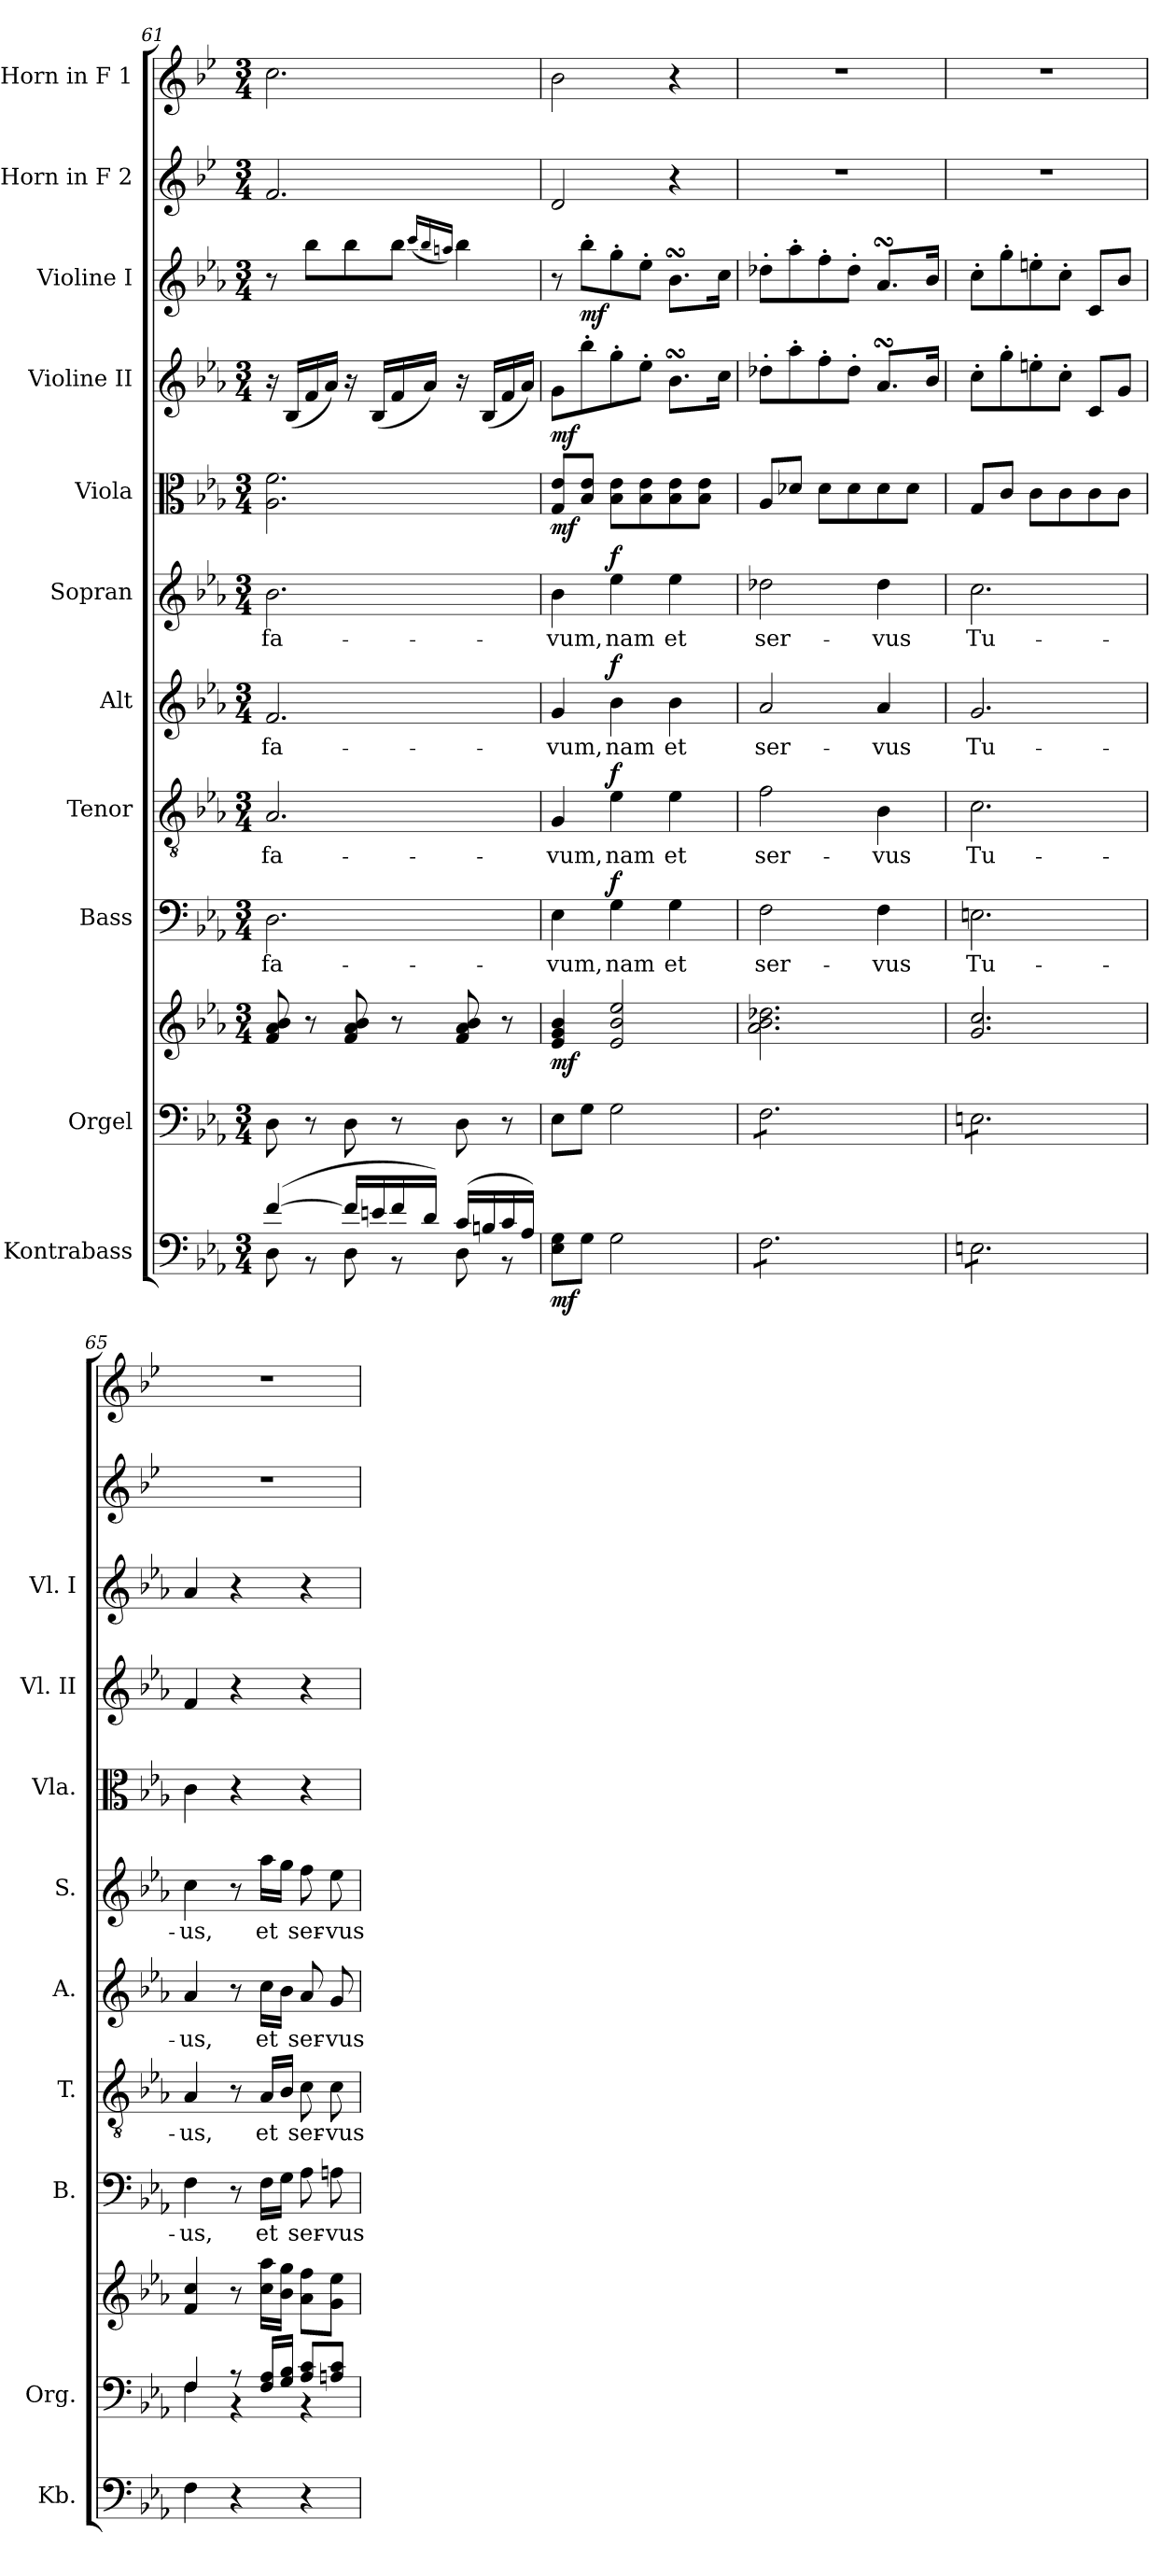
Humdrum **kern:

**kern	**dynam	**kern	**kern	**dynam	**kern	**text	**dynam	**kern	**text	**dynam	**kern	**text	**dynam	**kern	**text	**dynam	**kern	**dynam	**kern	**dynam	**kern	**dynam	**kern	**kern
*part11	*part11	*part10	*part10	*part10	*part9	*part9	*part9	*part8	*part8	*part8	*part7	*part7	*part7	*part6	*part6	*part6	*part5	*part5	*part4	*part4	*part3	*part3	*part2	*part1
*staff12	*staff12	*staff11	*staff10	*staff10/11	*staff9	*staff9	*staff9	*staff8	*staff8	*staff8	*staff7	*staff7	*staff7	*staff6	*staff6	*staff6	*staff5	*staff5	*staff4	*staff4	*staff3	*staff3	*staff2	*staff1
*I"Kontrabass	*	*I"Orgel	*	*	*I"Bass	*	*	*I"Tenor	*	*	*I"Alt	*	*	*I"Sopran	*	*	*I"Viola	*	*I"Violine II	*	*I"Violine I	*	*I"Horn in F 2	*I"Horn in F 1
*I'Kb.	*	*I'Org.	*	*	*I'B.	*	*	*I'T.	*	*	*I'A.	*	*	*I'S.	*	*	*I'Vla.	*	*I'Vl. II	*	*I'Vl. I	*	*	*
*clefF4	*	*clefF4	*clefG2	*	*clefF4	*	*	*clefGv2	*	*	*clefG2	*	*	*clefG2	*	*	*clefC3	*	*clefG2	*	*clefG2	*	*clefG2	*clefG2
*ITrd7c12	*	*	*	*	*	*	*	*	*	*	*	*	*	*	*	*	*	*	*	*	*	*	*ITrd4c7	*ITrd4c7
*k[b-e-a-]	*	*k[b-e-a-]	*k[b-e-a-]	*	*k[b-e-a-]	*	*	*k[b-e-a-]	*	*	*k[b-e-a-]	*	*	*k[b-e-a-]	*	*	*k[b-e-a-]	*	*k[b-e-a-]	*	*k[b-e-a-]	*	*k[b-e-a-]	*k[b-e-a-]
*E-:	*	*E-:	*E-:	*	*E-:	*	*	*E-:	*	*	*E-:	*	*	*E-:	*	*	*E-:	*	*E-:	*	*E-:	*	*E-:	*E-:
*M3/4	*	*M3/4	*M3/4	*	*M3/4	*	*	*M3/4	*	*	*M3/4	*	*	*M3/4	*	*	*M3/4	*	*M3/4	*	*M3/4	*	*M3/4	*M3/4
=61	=61	=61	=61	=61	=61	=61	=61	=61	=61	=61	=61	=61	=61	=61	=61	=61	=61	=61	=61	=61	=61	=61	=61	=61
*^	*	*	*	*	*	*	*	*	*	*	*	*	*	*	*	*	*	*	*	*	*	*	*	*
!	!	!	!	!	!	!	!LO:LY:b	!	!	!LO:LY:b	!	!	!LO:LY:b	!	!	!LO:LY:b	!	!	!	!	!	!	!	!	!
([>4F/	8DD\	.	8D\	8f/ 8a-/ 8b-/	.	2.D\	fa-	.	2.A-/	fa-	.	2.f/	fa-	.	2.b-\	fa-	.	2.A-\ 2.f\	.	16r	.	8r	.	2.B-/	2.f\
.	.	.	.	.	.	.	.	.	.	.	.	.	.	.	.	.	.	.	.	(<16B-/LL	.	.	.	.	.
.	8r	.	8r	8r	.	.	.	.	.	.	.	.	.	.	.	.	.	.	.	16f/	.	8bb-\L	.	.	.
.	.	.	.	.	.	.	.	.	.	.	.	.	.	.	.	.	.	.	.	16a-/JJ)	.	.	.	.	.
16F/LL]	8DD\	.	8D\	8f/ 8a-/ 8b-/	.	.	.	.	.	.	.	.	.	.	.	.	.	.	.	16r	.	8bb-\	.	.	.
16En/	.	.	.	.	.	.	.	.	.	.	.	.	.	.	.	.	.	.	.	(<16B-/LL	.	.	.	.	.
16F/	8r	.	8r	8r	.	.	.	.	.	.	.	.	.	.	.	.	.	.	.	16f/	.	8bb-\J	.	.	.
16D/JJ)	.	.	.	.	.	.	.	.	.	.	.	.	.	.	.	.	.	.	.	16a-/JJ)	.	.	.	.	.
.	.	.	.	.	.	.	.	.	.	.	.	.	.	.	.	.	.	.	.	.	.	(<16qccc/LL	.	.	.
.	.	.	.	.	.	.	.	.	.	.	.	.	.	.	.	.	.	.	.	.	.	16qbb-/	.	.	.
.	.	.	.	.	.	.	.	.	.	.	.	.	.	.	.	.	.	.	.	.	.	16qaan/JJ)	.	.	.
(>16C/LL	8DD\	.	8D\	8f/ 8a-/ 8b-/	.	.	.	.	.	.	.	.	.	.	.	.	.	.	.	16r	.	4bb-\	.	.	.
16BBn/	.	.	.	.	.	.	.	.	.	.	.	.	.	.	.	.	.	.	.	(<16B-/LL	.	.	.	.	.
16C/	8r	.	8r	8r	.	.	.	.	.	.	.	.	.	.	.	.	.	.	.	16f/	.	.	.	.	.
16AA-/JJ)	.	.	.	.	.	.	.	.	.	.	.	.	.	.	.	.	.	.	.	16a-/JJ)	.	.	.	.	.
*v	*v	*	*	*	*	*	*	*	*	*	*	*	*	*	*	*	*	*	*	*	*	*	*	*	*
=62	=62	=62	=62	=62	=62	=62	=62	=62	=62	=62	=62	=62	=62	=62	=62	=62	=62	=62	=62	=62	=62	=62	=62	=62
!	!LO:DY:b	!	!	!LO:DY:b	!	!LO:LY:b	!	!	!LO:LY:b	!	!	!LO:LY:b	!	!	!LO:LY:b	!	!	!LO:DY:b	!	!LO:DY:b	!	!	!	!
8EE-\ 8GG\L	mf	8E-\L	4e-/ 4g/ 4b-/	mf	4E-\	-vum,	.	4G/	-vum,	.	4g/	-vum,	.	4b-\	-vum,	.	8G/ 8e-/L	mf	8g\L	mf	8r	.	2G/	2e-\
!	!	!	!	!	!	!	!	!	!	!	!	!	!	!	!	!	!	!	!	!	!	!LO:DY:b	!	!
8GG\J	.	8G\J	.	.	.	.	.	.	.	.	.	.	.	.	.	.	8B-/ 8e-/J	.	8bb-'>\	.	8bb-'>\L	mf	.	.
!	!	!	!	!	!	!LO:LY:b	!LO:DY:a	!	!LO:LY:b	!LO:DY:a	!	!LO:LY:b	!LO:DY:a	!	!LO:LY:b	!LO:DY:a	!	!	!	!	!	!	!	!
2GG\	.	2G\	2e-/ 2b-/ 2ee-/	.	4G\	nam	f	4e-\	nam	f	4b-\	nam	f	4ee-\	nam	f	8B-\ 8e-\L	.	8gg'>\	.	8gg'>\	.	.	.
.	.	.	.	.	.	.	.	.	.	.	.	.	.	.	.	.	8B-\ 8e-\	.	8ee-'>\J	.	8ee-'>\J	.	.	.
!	!	!	!	!	!	!LO:LY:b	!	!	!LO:LY:b	!	!	!LO:LY:b	!	!	!LO:LY:b	!	!	!	!	!	!	!	!	!
.	.	.	.	.	4G\	et	.	4e-\	et	.	4b-\	et	.	4ee-\	et	.	8B-\ 8e-\	.	8.b-sSSS\L	.	8.b-sSSS\L	.	4r	4r
.	.	.	.	.	.	.	.	.	.	.	.	.	.	.	.	.	8B-\ 8e-\J	.	.	.	.	.	.	.
.	.	.	.	.	.	.	.	.	.	.	.	.	.	.	.	.	.	.	16cc\Jk	.	16cc\Jk	.	.	.
!!LO:PB:g=z
=63	=63	=63	=63	=63	=63	=63	=63	=63	=63	=63	=63	=63	=63	=63	=63	=63	=63	=63	=63	=63	=63	=63	=63	=63
!	!	!	!	!	!	!LO:LY:b	!	!	!LO:LY:b	!	!	!LO:LY:b	!	!	!LO:LY:b	!	!	!	!	!	!	!	!	!
*tremolo	*	*	*	*	*	*	*	*	*	*	*	*	*	*	*	*	*	*	*	*	*	*	*	*
*	*	*tremolo	*	*	*	*	*	*	*	*	*	*	*	*	*	*	*	*	*	*	*	*	*	*
8FF\L	.	8F\L	2.a-\ 2.b-\ 2.dd-X\	.	2F\	ser-	.	2f\	ser-	.	2a-/	ser-	.	2dd-X\	ser-	.	8A-/L	.	8dd-X'>\L	.	8dd-X'>\L	.	2.r	2.r
8FF\	.	8F\	.	.	.	.	.	.	.	.	.	.	.	.	.	.	8d-X/J	.	8aa-'>\	.	8aa-'>\	.	.	.
8FF\	.	8F\	.	.	.	.	.	.	.	.	.	.	.	.	.	.	8d-\L	.	8ff'>\	.	8ff'>\	.	.	.
8FF\	.	8F\	.	.	.	.	.	.	.	.	.	.	.	.	.	.	8d-\	.	8dd-'>\J	.	8dd-'>\J	.	.	.
!	!	!	!	!	!	!LO:LY:b	!	!	!LO:LY:b	!	!	!LO:LY:b	!	!	!LO:LY:b	!	!	!	!	!	!	!	!	!
8FF\	.	8F\	.	.	4F\	-vus	.	4B-\	-vus	.	4a-/	-vus	.	4dd-\	-vus	.	8d-\	.	8.a-sSSs/L	.	8.a-sSSs/L	.	.	.
8FF\J	.	8F\J	.	.	.	.	.	.	.	.	.	.	.	.	.	.	8d-\J	.	.	.	.	.	.	.
.	.	.	.	.	.	.	.	.	.	.	.	.	.	.	.	.	.	.	16b-/Jk	.	16b-/Jk	.	.	.
=64	=64	=64	=64	=64	=64	=64	=64	=64	=64	=64	=64	=64	=64	=64	=64	=64	=64	=64	=64	=64	=64	=64	=64	=64
!	!	!	!	!	!	!LO:LY:b	!	!	!LO:LY:b	!	!	!LO:LY:b	!	!	!LO:LY:b	!	!	!	!	!	!	!	!	!
8EEn\L	.	8En\L	2.g/ 2.cc/	.	2.En\	Tu-	.	2.c\	Tu-	.	2.g/	Tu-	.	2.cc\	Tu-	.	8G/L	.	8cc'>\L	.	8cc'>\L	.	2.r	2.r
8EEn\	.	8En\	.	.	.	.	.	.	.	.	.	.	.	.	.	.	8c/J	.	8gg'>\	.	8gg'>\	.	.	.
8EEn\	.	8En\	.	.	.	.	.	.	.	.	.	.	.	.	.	.	8c\L	.	8een'>\	.	8een'>\	.	.	.
8EEn\	.	8En\	.	.	.	.	.	.	.	.	.	.	.	.	.	.	8c\	.	8cc'>\J	.	8cc'>\J	.	.	.
8EEn\	.	8En\	.	.	.	.	.	.	.	.	.	.	.	.	.	.	8c\	.	8c/L	.	8c/L	.	.	.
8EEn\J	.	8En\J	.	.	.	.	.	.	.	.	.	.	.	.	.	.	8c\J	.	8g/J	.	8b-/J	.	.	.
*	*	*Xtremolo	*	*	*	*	*	*	*	*	*	*	*	*	*	*	*	*	*	*	*	*	*	*
*Xtremolo	*	*	*	*	*	*	*	*	*	*	*	*	*	*	*	*	*	*	*	*	*	*	*	*
=65	=65	=65	=65	=65	=65	=65	=65	=65	=65	=65	=65	=65	=65	=65	=65	=65	=65	=65	=65	=65	=65	=65	=65	=65
*	*	*^	*	*	*	*	*	*	*	*	*	*	*	*	*	*	*	*	*	*	*	*	*	*
!	!	!	!	!	!	!	!LO:LY:b	!	!	!LO:LY:b	!	!	!LO:LY:b	!	!	!LO:LY:b	!	!	!	!	!	!	!	!	!
4FF\	.	4F/	4F\	4f/ 4cc/	.	4F\	-us,	.	4A-/	-us,	.	4a-/	-us,	.	4cc\	-us,	.	4c\	.	4f/	.	4a-/	.	2.r	2.r
4r	.	8rG	4rAA	8r	.	8r	.	.	8r	.	.	8r	.	.	8r	.	.	4r	.	4r	.	4r	.	.	.
!	!	!	!	!	!	!	!LO:LY:b	!	!	!LO:LY:b	!	!	!LO:LY:b	!	!	!LO:LY:b	!	!	!	!	!	!	!	!	!
.	.	16F/ 16A-/LL	.	16cc\ 16aa-\LL	.	16F\LL	et	.	16A-/LL	et	.	16cc\LL	et	.	16aa-\LL	et	.	.	.	.	.	.	.	.	.
.	.	16G/ 16B-/JJ	.	16b-\ 16gg\JJ	.	16G\JJ	.	.	16B-/JJ	.	.	16b-\JJ	.	.	16gg\JJ	.	.	.	.	.	.	.	.	.	.
!	!	!	!	!	!	!	!LO:LY:b	!	!	!LO:LY:b	!	!	!LO:LY:b	!	!	!LO:LY:b	!	!	!	!	!	!	!	!	!
4r	.	8A-/ 8c/L	4rAA	8a-\ 8ff\L	.	8A-\	ser-	.	8c\	ser-	.	8a-/	ser-	.	8ff\	ser-	.	4r	.	4r	.	4r	.	.	.
!	!	!	!	!	!	!	!LO:LY:b	!	!	!LO:LY:b	!	!	!LO:LY:b	!	!	!LO:LY:b	!	!	!	!	!	!	!	!	!
.	.	8An/ 8c/J	.	8g\ 8ee-\J	.	8An\	-vus	.	8c\	-vus	.	8g/	-vus	.	8ee-\	-vus	.	.	.	.	.	.	.	.	.
*	*	*v	*v	*	*	*	*	*	*	*	*	*	*	*	*	*	*	*	*	*	*	*	*	*	*
=	=	=	=	=	=	=	=	=	=	=	=	=	=	=	=	=	=	=	=	=	=	=	=	=
*-	*-	*-	*-	*-	*-	*-	*-	*-	*-	*-	*-	*-	*-	*-	*-	*-	*-	*-	*-	*-	*-	*-	*-	*-
